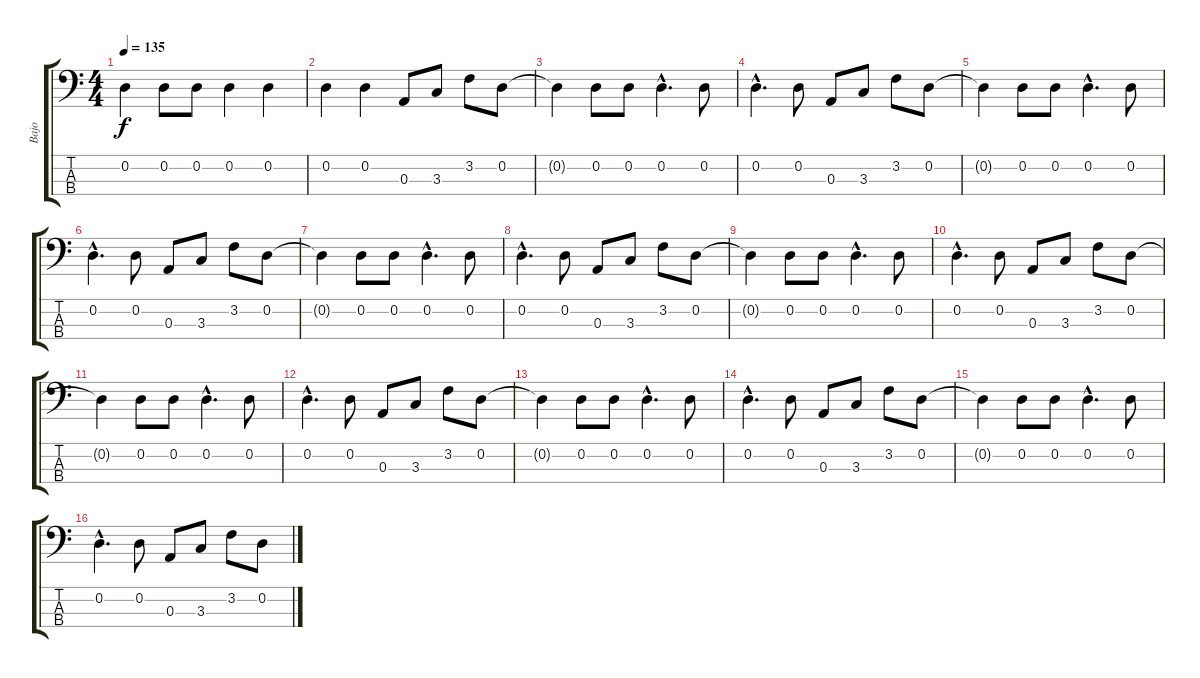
\track ("Bajo" "Bajo") {instrument electricbasspick}
\staff {score tabs}
\tuning (G2 D2 A1 E1) {hide}
\ts (4 4)
\tempo 135
\clef f4
\ks c
0.2{t}.4{dy f} 0.2.8 0.2.8 0.2.4 0.2.4 |
0.2.4 0.2.4 0.3.8 3.3.8 3.2.8 0.2.8 |
0.2{t}.4 0.2.8 0.2.8 0.2{hac}.4{d} 0.2.8 |
0.2{hac}.4{d} 0.2.8 0.3.8 3.3.8 3.2.8 0.2.8 |
0.2{t}.4 0.2.8 0.2.8 0.2{hac}.4{d} 0.2.8 |
0.2{hac}.4{d} 0.2.8 0.3.8 3.3.8 3.2.8 0.2.8 |
0.2{t}.4 0.2.8 0.2.8 0.2{hac}.4{d} 0.2.8 |
0.2{hac}.4{d} 0.2.8 0.3.8 3.3.8 3.2.8 0.2.8 |
0.2{t}.4 0.2.8 0.2.8 0.2{hac}.4{d} 0.2.8 |
0.2{hac}.4{d} 0.2.8 0.3.8 3.3.8 3.2.8 0.2.8 |
0.2{t}.4 0.2.8 0.2.8 0.2{hac}.4{d} 0.2.8 |
0.2{hac}.4{d} 0.2.8 0.3.8 3.3.8 3.2.8 0.2.8 |
0.2{t}.4 0.2.8 0.2.8 0.2{hac}.4{d} 0.2.8 |
0.2{hac}.4{d} 0.2.8 0.3.8 3.3.8 3.2.8 0.2.8 |
0.2{t}.4 0.2.8 0.2.8 0.2{hac}.4{d} 0.2.8 |
0.2{hac}.4{d} 0.2.8 0.3.8 3.3.8 3.2.8 0.2.8
